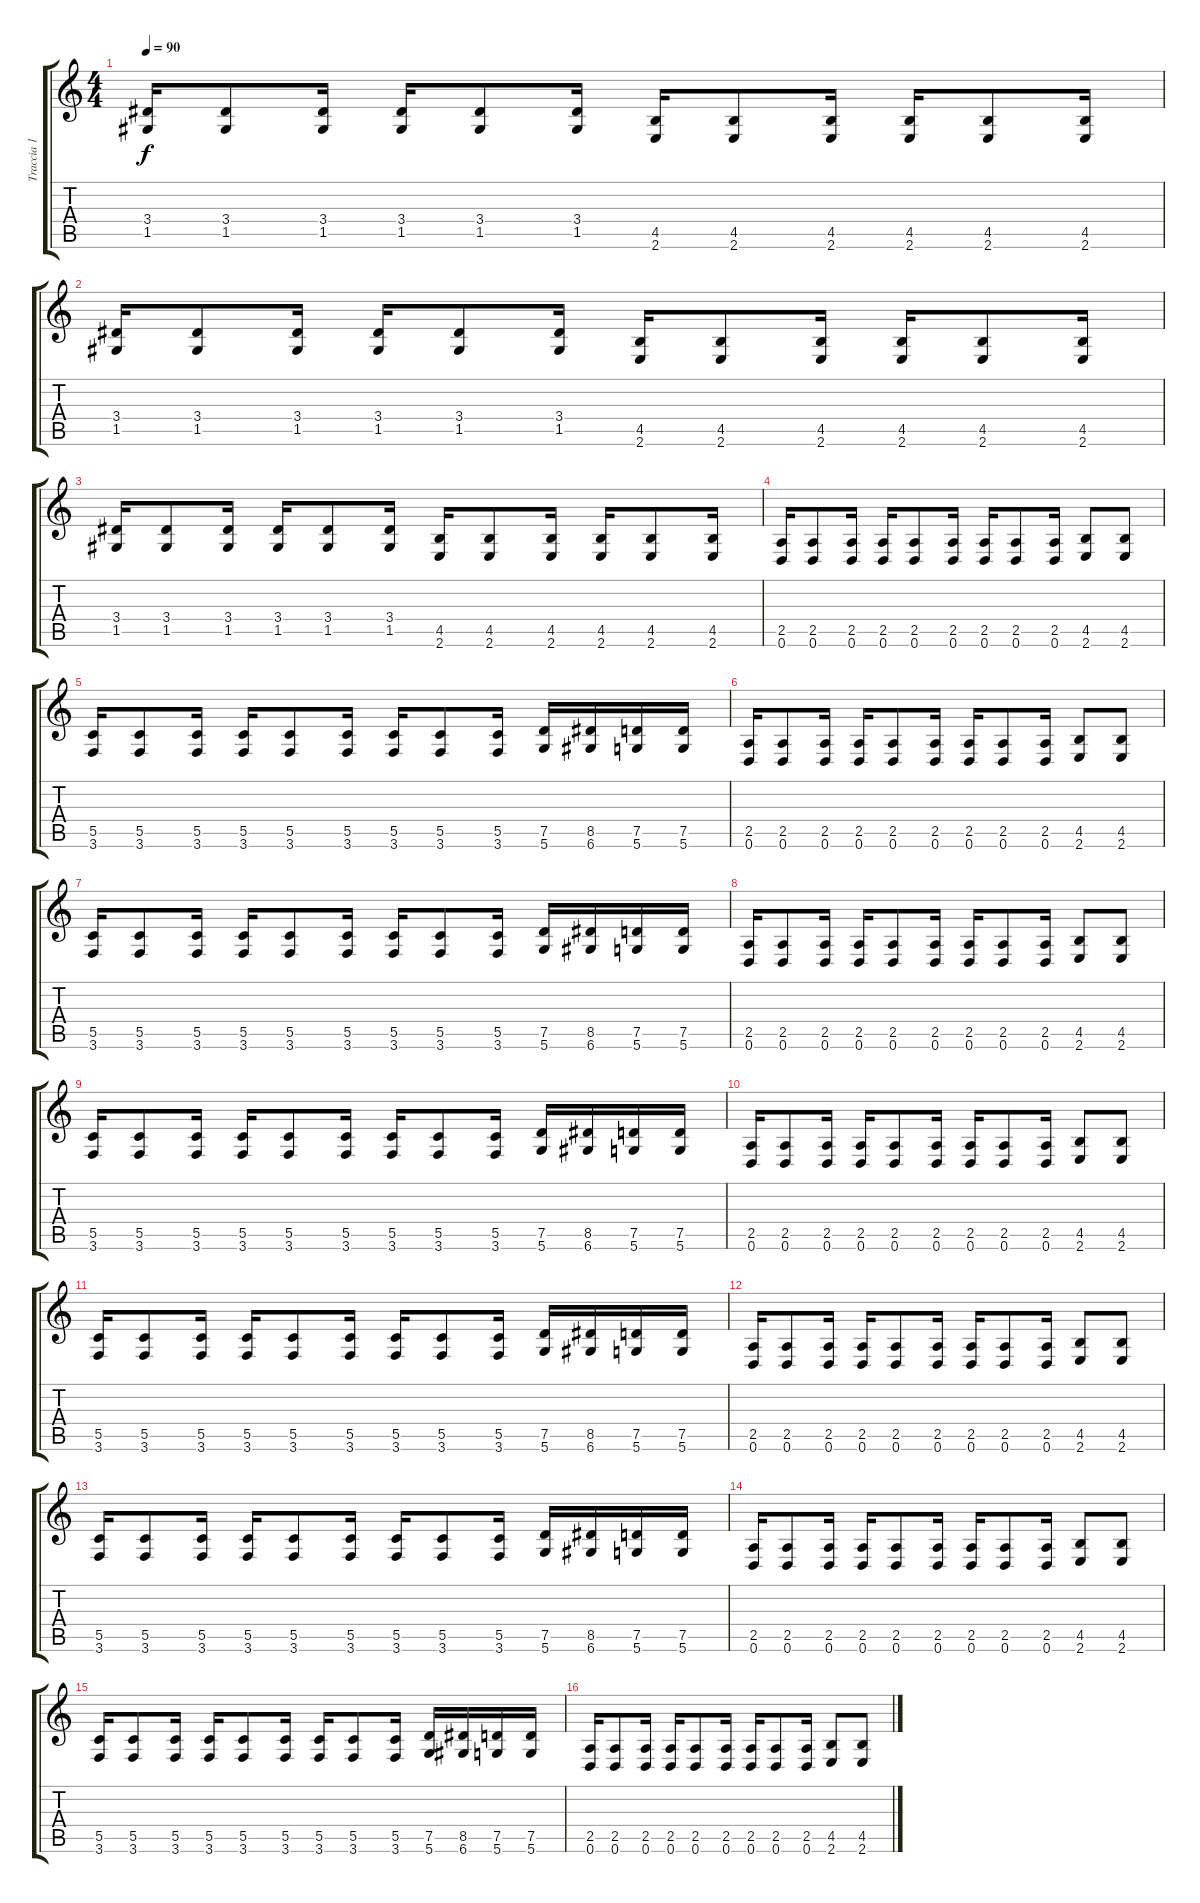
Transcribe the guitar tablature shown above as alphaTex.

\track ("Traccia 1" "Traccia 1") {instrument distortionguitar}
\staff {score tabs}
\tuning (D4 A3 F3 C3 G2 D2) {hide}
\ts (4 4)
\tempo 90
\clef g2
\ks c
(3.4 1.5).16{dy f} (3.4 1.5).8 (3.4 1.5).16 (3.4 1.5).16 (3.4 1.5).8 (3.4 1.5).16 (4.5 2.6).16 (4.5 2.6).8 (4.5 2.6).16 (4.5 2.6).16 (4.5 2.6).8 (4.5 2.6).16 |
(3.4 1.5).16 (3.4 1.5).8 (3.4 1.5).16 (3.4 1.5).16 (3.4 1.5).8 (3.4 1.5).16 (4.5 2.6).16 (4.5 2.6).8 (4.5 2.6).16 (4.5 2.6).16 (4.5 2.6).8 (4.5 2.6).16 |
(3.4 1.5).16 (3.4 1.5).8 (3.4 1.5).16 (3.4 1.5).16 (3.4 1.5).8 (3.4 1.5).16 (4.5 2.6).16 (4.5 2.6).8 (4.5 2.6).16 (4.5 2.6).16 (4.5 2.6).8 (4.5 2.6).16 |
(2.5 0.6).16 (2.5 0.6).8 (2.5 0.6).16 (2.5 0.6).16 (2.5 0.6).8 (2.5 0.6).16 (2.5 0.6).16 (2.5 0.6).8 (2.5 0.6).16 (4.5 2.6).8 (4.5 2.6).8 |
(5.5 3.6).16 (5.5 3.6).8 (5.5 3.6).16 (5.5 3.6).16 (5.5 3.6).8 (5.5 3.6).16 (5.5 3.6).16 (5.5 3.6).8 (5.5 3.6).16 (7.5 5.6).16 (8.5 6.6).16 (7.5 5.6).16 (7.5 5.6).16 |
(2.5 0.6).16 (2.5 0.6).8 (2.5 0.6).16 (2.5 0.6).16 (2.5 0.6).8 (2.5 0.6).16 (2.5 0.6).16 (2.5 0.6).8 (2.5 0.6).16 (4.5 2.6).8 (4.5 2.6).8 |
(5.5 3.6).16 (5.5 3.6).8 (5.5 3.6).16 (5.5 3.6).16 (5.5 3.6).8 (5.5 3.6).16 (5.5 3.6).16 (5.5 3.6).8 (5.5 3.6).16 (7.5 5.6).16 (8.5 6.6).16 (7.5 5.6).16 (7.5 5.6).16 |
(2.5 0.6).16 (2.5 0.6).8 (2.5 0.6).16 (2.5 0.6).16 (2.5 0.6).8 (2.5 0.6).16 (2.5 0.6).16 (2.5 0.6).8 (2.5 0.6).16 (4.5 2.6).8 (4.5 2.6).8 |
(5.5 3.6).16 (5.5 3.6).8 (5.5 3.6).16 (5.5 3.6).16 (5.5 3.6).8 (5.5 3.6).16 (5.5 3.6).16 (5.5 3.6).8 (5.5 3.6).16 (7.5 5.6).16 (8.5 6.6).16 (7.5 5.6).16 (7.5 5.6).16 |
(2.5 0.6).16 (2.5 0.6).8 (2.5 0.6).16 (2.5 0.6).16 (2.5 0.6).8 (2.5 0.6).16 (2.5 0.6).16 (2.5 0.6).8 (2.5 0.6).16 (4.5 2.6).8 (4.5 2.6).8 |
(5.5 3.6).16 (5.5 3.6).8 (5.5 3.6).16 (5.5 3.6).16 (5.5 3.6).8 (5.5 3.6).16 (5.5 3.6).16 (5.5 3.6).8 (5.5 3.6).16 (7.5 5.6).16 (8.5 6.6).16 (7.5 5.6).16 (7.5 5.6).16 |
(2.5 0.6).16 (2.5 0.6).8 (2.5 0.6).16 (2.5 0.6).16 (2.5 0.6).8 (2.5 0.6).16 (2.5 0.6).16 (2.5 0.6).8 (2.5 0.6).16 (4.5 2.6).8 (4.5 2.6).8 |
(5.5 3.6).16 (5.5 3.6).8 (5.5 3.6).16 (5.5 3.6).16 (5.5 3.6).8 (5.5 3.6).16 (5.5 3.6).16 (5.5 3.6).8 (5.5 3.6).16 (7.5 5.6).16 (8.5 6.6).16 (7.5 5.6).16 (7.5 5.6).16 |
(2.5 0.6).16 (2.5 0.6).8 (2.5 0.6).16 (2.5 0.6).16 (2.5 0.6).8 (2.5 0.6).16 (2.5 0.6).16 (2.5 0.6).8 (2.5 0.6).16 (4.5 2.6).8 (4.5 2.6).8 |
(5.5 3.6).16 (5.5 3.6).8 (5.5 3.6).16 (5.5 3.6).16 (5.5 3.6).8 (5.5 3.6).16 (5.5 3.6).16 (5.5 3.6).8 (5.5 3.6).16 (7.5 5.6).16 (8.5 6.6).16 (7.5 5.6).16 (7.5 5.6).16 |
(2.5 0.6).16 (2.5 0.6).8 (2.5 0.6).16 (2.5 0.6).16 (2.5 0.6).8 (2.5 0.6).16 (2.5 0.6).16 (2.5 0.6).8 (2.5 0.6).16 (4.5 2.6).8 (4.5 2.6).8
